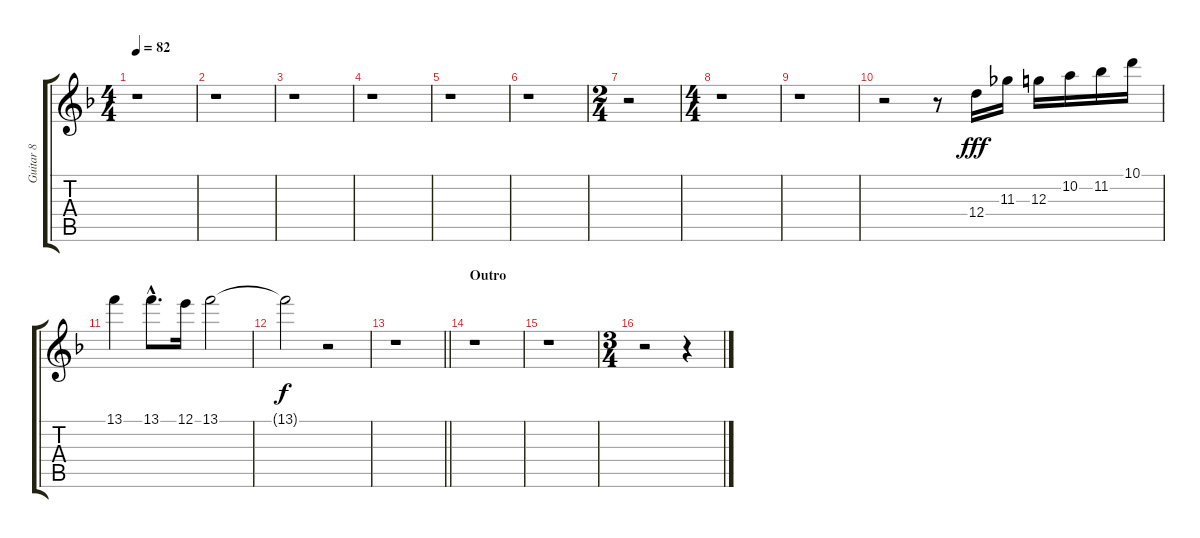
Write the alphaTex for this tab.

\track ("Guitar 8" "Guitar 8") {instrument distortionguitar}
\staff {score tabs}
\tuning (E4 B3 G3 D3 A2 E2) {hide}
\ts (4 4)
\tempo 82
\clef g2
\ks f
r.1{dy fff} |
r.1 |
r.1 |
r.1 |
r.1 |
r.1 |
\ts (2 4)
r.2 |
\ts (4 4)
r.1 |
r.1 |
r.2 r.8 12.4.16 11.3.16 12.3.16 10.2.16 11.2.16 10.1.16 |
13.1.4 13.1{hac}.8{d} 12.1.16 13.1.2 |
13.1{t}.2{dy f} r.2 |
\barLineRight lightlight
r.1 |
\section ("" "Outro")
r.1 |
r.1 |
\ts (3 4)
r.2 r.4
